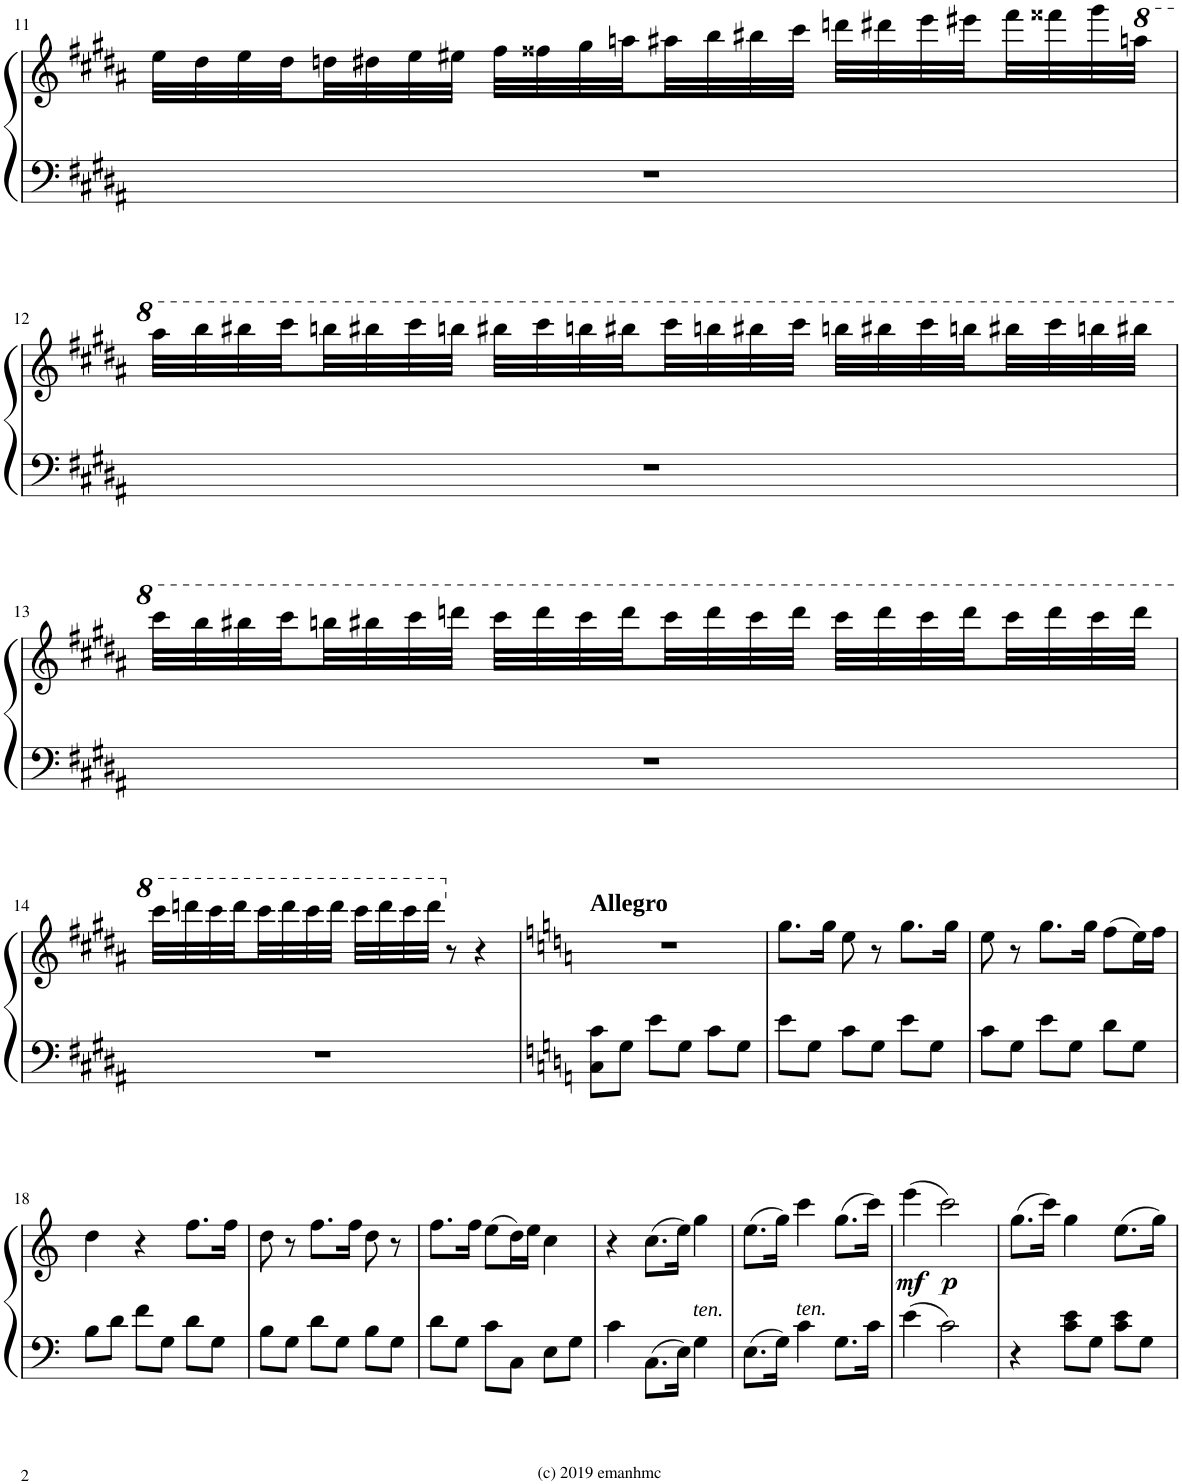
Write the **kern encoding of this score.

**kern	**kern	**dynam
*part1	*part1	*part1
*staff2	*staff1	*staff1/2
*I"Piano	*	*
*I'Pno.	*	*
!!LO:PB:g=z
*clefF4	*clefG2	*
*k[f#c#g#d#a#]	*k[f#c#g#d#a#]	*
*M3/4	*M3/4	*
=11	=11	=11
2.r	32ee\LLL	.
.	32dd#\	.
.	32ee\	.
.	32dd#\	.
.	32ddn\	.
.	32dd#X\	.
.	32ee\	.
.	32ee#X\JJJ	.
.	32ff#\LLL	.
.	32ff##X\	.
.	32gg#\	.
.	32aan\	.
.	32aa#X\	.
.	32bb\	.
.	32bb#X\	.
.	32ccc#\JJJ	.
.	32dddn\LLL	.
.	32ddd#X\	.
.	32eee\	.
.	32eee#X\	.
.	32fff#\	.
.	32fff##X\	.
.	32ggg#\	.
*	*8va	*
.	32aaan\JJJ	.
!!LO:LB:g=z
=12	=12	=12
2.r	32aaa#\LLL	.
.	32bbb\	.
.	32bbb#X\	.
.	32cccc#\	.
.	32bbbn\	.
.	32bbb#X\	.
.	32cccc#\	.
.	32bbbn\JJJ	.
.	32bbb#X\LLL	.
.	32cccc#\	.
.	32bbbn\	.
.	32bbb#X\	.
.	32cccc#\	.
.	32bbbn\	.
.	32bbb#X\	.
.	32cccc#\JJJ	.
.	32bbbn\LLL	.
.	32bbb#X\	.
.	32cccc#\	.
.	32bbbn\	.
.	32bbb#X\	.
.	32cccc#\	.
.	32bbbn\	.
.	32bbb#X\JJJ	.
!!LO:LB:g=z
=13	=13	=13
2.r	32cccc#\LLL	.
.	32bbb\	.
.	32bbb#X\	.
.	32cccc#\	.
.	32bbbn\	.
.	32bbb#X\	.
.	32cccc#\	.
.	32ddddn\JJJ	.
.	32cccc#\LLL	.
.	32dddd\	.
.	32cccc#\	.
.	32dddd\	.
.	32cccc#\	.
.	32dddd\	.
.	32cccc#\	.
.	32dddd\JJJ	.
.	32cccc#\LLL	.
.	32dddd\	.
.	32cccc#\	.
.	32dddd\	.
.	32cccc#\	.
.	32dddd\	.
.	32cccc#\	.
.	32dddd\JJJ	.
!!LO:LB:g=z
=14	=14	=14
2.r	32cccc#\LLL	.
.	32ddddn\	.
.	32cccc#\	.
.	32dddd\	.
.	32cccc#\	.
.	32dddd\	.
.	32cccc#\	.
.	32dddd\JJJ	.
.	32cccc#\LLL	.
.	32dddd\	.
.	32cccc#\	.
.	32dddd\JJJ	.
*	*X8va	*
.	8r	.
.	4r	.
=15	=15	=15
*k[]	*k[]	*
!	!LO:TX:a:B:t=Allegro	!
8C\ 8c\L	2.r	.
8G\J	.	.
8e\L	.	.
8G\J	.	.
8c\L	.	.
8G\J	.	.
=16	=16	=16
8e\L	8.gg\L	.
8G\J	.	.
.	16gg\Jk	.
8c\L	8ee\	.
8G\J	8r	.
8e\L	8.gg\L	.
8G\J	.	.
.	16gg\Jk	.
=17	=17	=17
8c\L	8ee\	.
8G\J	8r	.
8e\L	8.gg\L	.
8G\J	.	.
.	16gg\Jk	.
8d\L	(8ff\L	.
8G\J	16ee\L)	.
.	16ff\JJ	.
!!LO:LB:g=z
=18	=18	=18
8B\L	4dd\	.
8d\J	.	.
8f\L	4r	.
8G\J	.	.
8d\L	8.ff\L	.
8G\J	.	.
.	16ff\Jk	.
=19	=19	=19
8B\L	8dd\	.
8G\J	8r	.
8d\L	8.ff\L	.
8G\J	.	.
.	16ff\Jk	.
8B\L	8dd\	.
8G\J	8r	.
=20	=20	=20
8d\L	8.ff\L	.
8G\J	.	.
.	16ff\Jk	.
8c\L	(8ee\L	.
8C\J	16dd\L)	.
.	16ee\JJ	.
8E\L	4cc\	.
8G\J	.	.
=21	=21	=21
4c\	4r	.
8.C\L	(8.cc\L	.
16E\Jk	16ee\Jk)	.
!LO:TX:a:i:t=ten.	!	!
4G\	4gg\	.
=22	=22	=22
8.E\L	(8.ee\L	.
16G\Jk	16gg\Jk)	.
!LO:TX:a:i:t=ten.	!	!
4c\	4ccc\	.
8.G\L	(8.gg\L	.
16c\Jk	16ccc\Jk)	.
=23	=23	=23
!	!	!LO:DY:b
4e\	(4eee\	mf
!	!	!LO:DY:b
2c\	2ccc\)	p
=24	=24	=24
4r	(8.gg\L	.
.	16ccc\Jk)	.
8c\ 8e\L	4gg\	.
8G\J	.	.
8c\ 8e\L	(8.ee\L	.
8G\J	.	.
.	16gg\Jk)	.
=	=	=
*-	*-	*-
